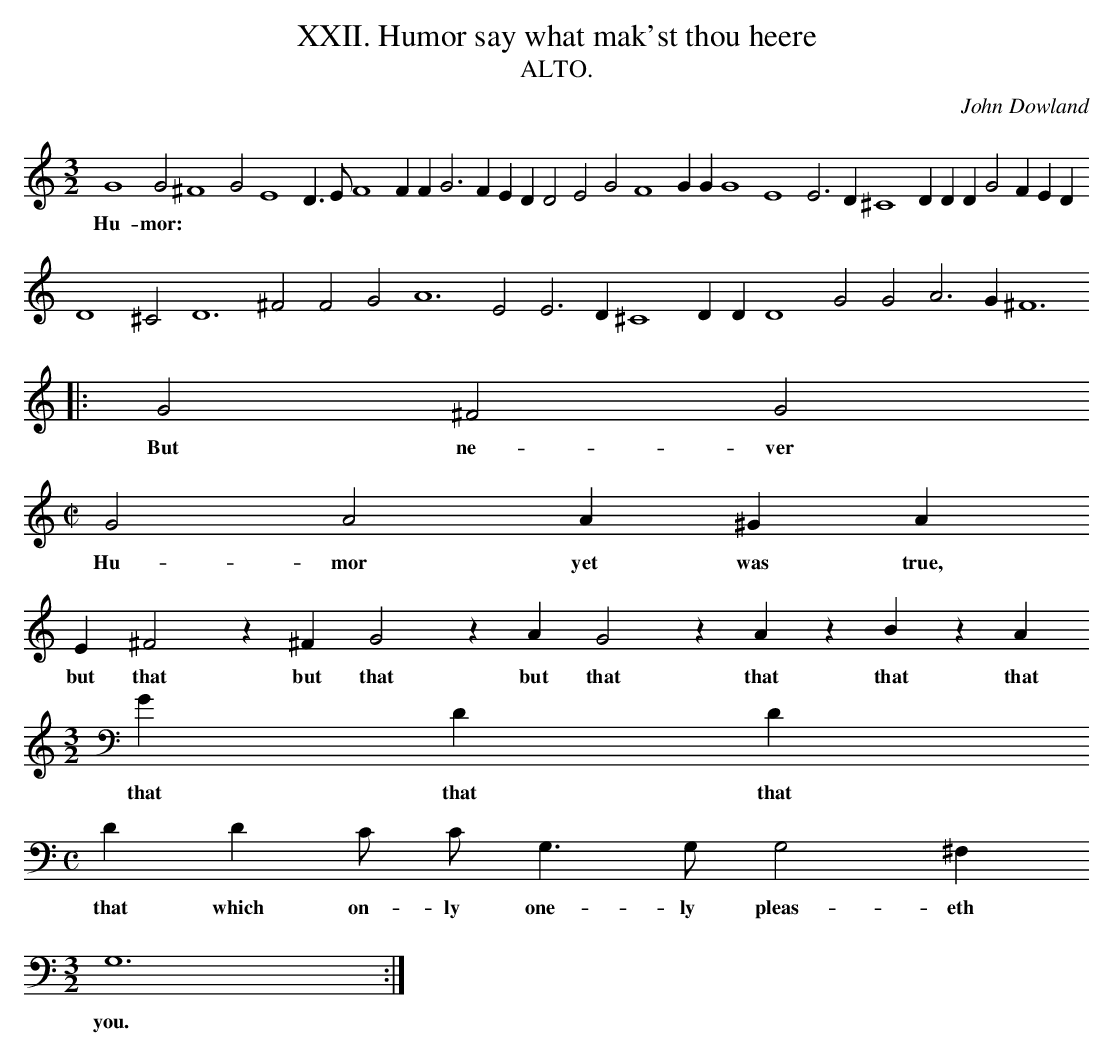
X:1
T:XXII. Humor say what mak'st thou heere
T:ALTO.
C:John Dowland
M:3/2
L:1/4
K:G mix
G4 G2 ^F4 G2 E4 D > E F4 F F G3 F E D D2 E2 G2 F4 G G G4 E4 E3 D ^C4 D D D G2 F E D
w:Hu- mor: * * * * * * * * * * * * * * * * * * * * * * * * * * * * * *
D4 ^C2 D6 ^F2 F2 G2 A6 E2 E3 D ^C4 D D D4 G2 G2 A3 G ^F6
w:* * * * * * * * * * * * * * * * * * *
|:G2 ^F2 G2
w:But ne- ver
M:C|
L:1/4
G2 A2 A ^G A
w:Hu- mor yet was true,
E ^F2 z ^F G2 z A G2 z A z Bz A
w:but that but that but that that that  that
M:3/2
L:1/4
G D D
w:that that that
M:C
L:1/4
D D C/ C/ G, > G, G,2 ^F,
w:that which on- ly one- ly pleas- eth
M:3/2
L:1/4
G,6 :|
w:you.
